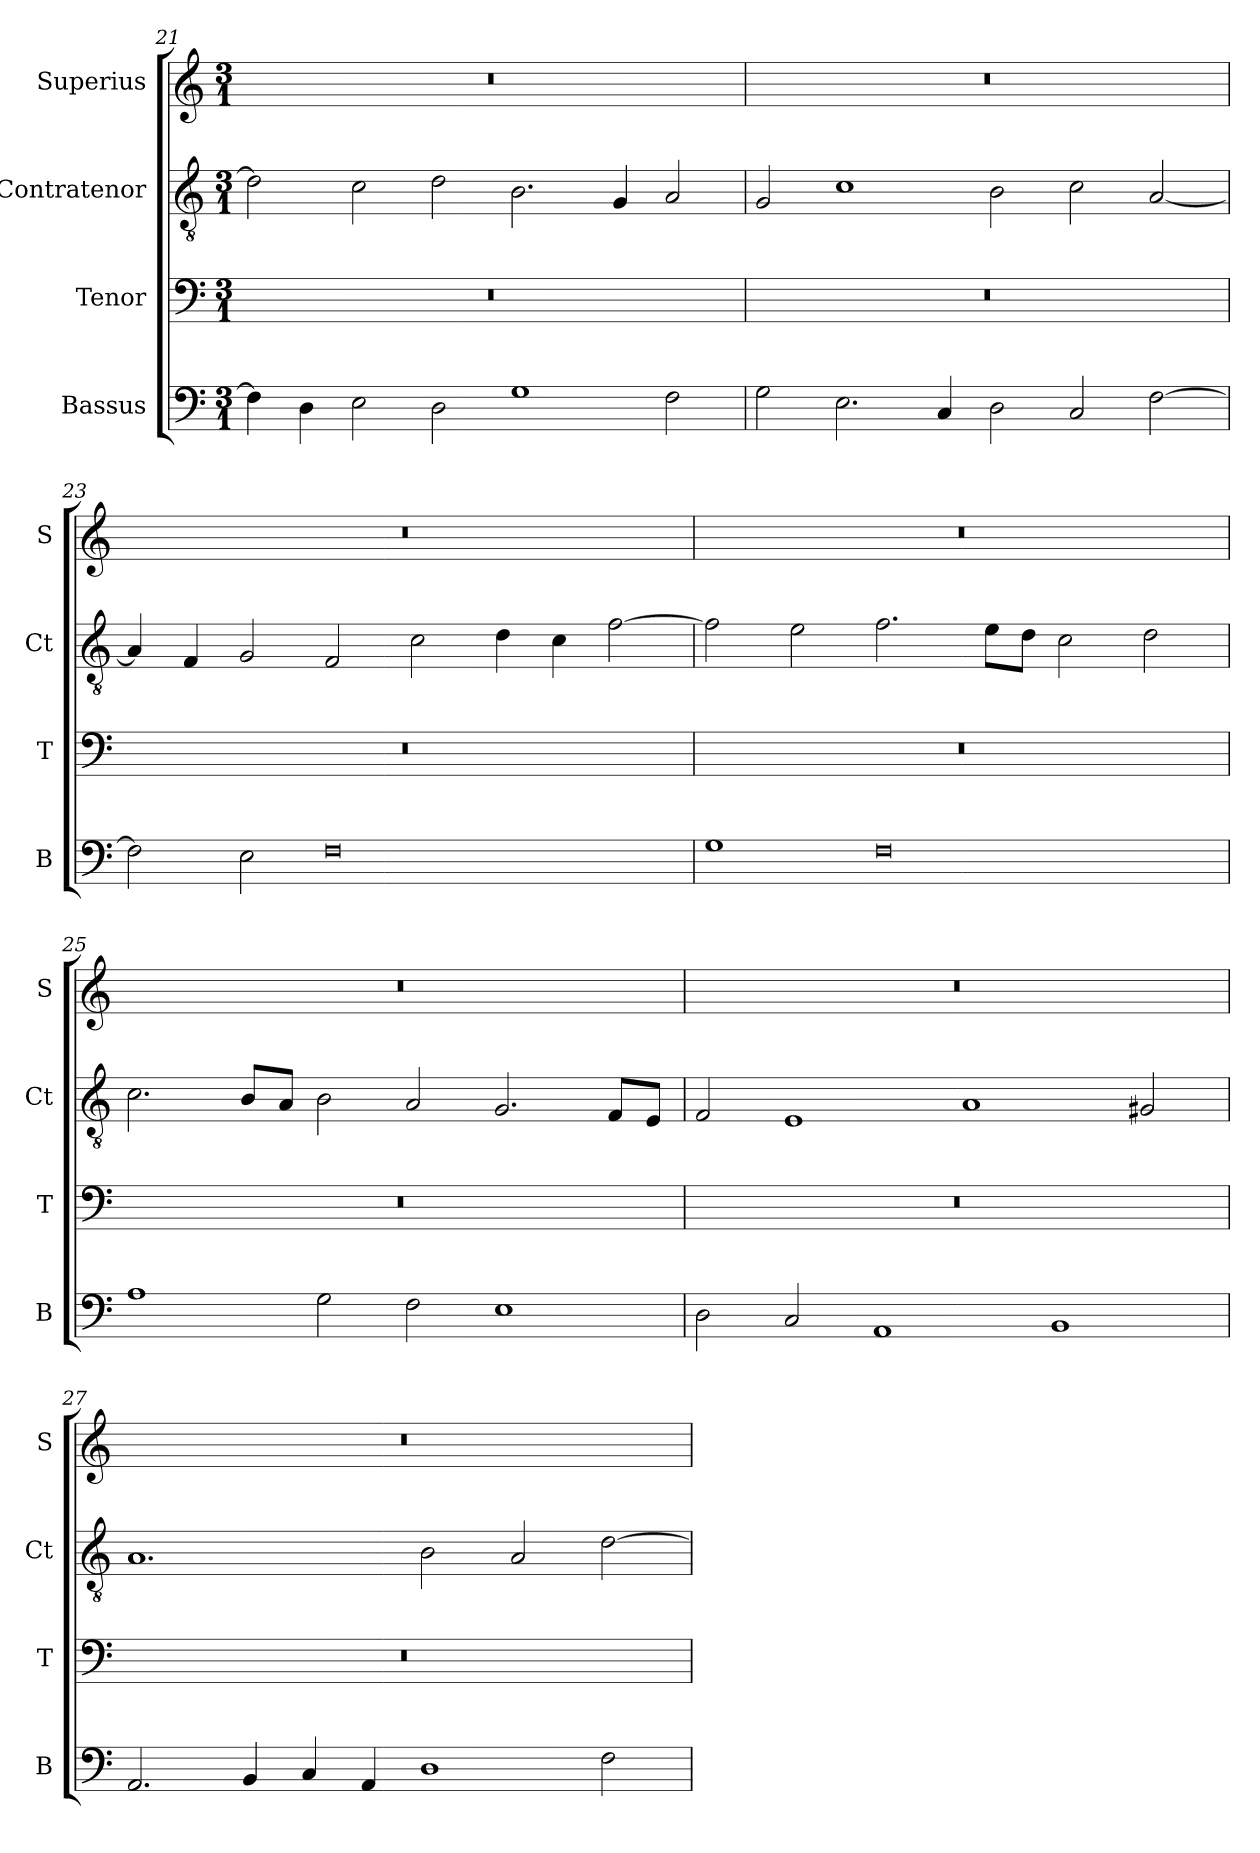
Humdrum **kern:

**kern	**kern	**kern	**kern
*part4	*part3	*part2	*part1
*staff4	*staff3	*staff2	*staff1
*I"Bassus	*I"Tenor	*I"Contratenor	*I"Superius
*I'B	*I'T	*I'Ct	*I'S
*clefF4	*clefF4	*clefGv2	*clefG2
*k[]	*k[]	*k[]	*k[]
*M3/1	*M3/1	*M3/1	*M3/1
=21	=21	=21	=21
4F\]	0.r	2d\]	0.r
4D\	.	.	.
2E\	.	2c\	.
2D\	.	2d\	.
1G	.	2.B\	.
.	.	4G/	.
2F\	.	2A/	.
=22	=22	=22	=22
2G\	0.r	2G/	0.r
2.E\	.	1c	.
4C/	.	.	.
2D\	.	2B\	.
2C/	.	2c\	.
[2F\	.	[2A/	.
=23	=23	=23	=23
2F\]	0.r	4A/]	0.r
.	.	4F/	.
2E\	.	2G/	.
0F	.	2F/	.
.	.	2c\	.
.	.	4d\	.
.	.	4c\	.
.	.	[2f\	.
=24	=24	=24	=24
1G	0.r	2f\]	0.r
.	.	2e\	.
0F	.	2.f\	.
.	.	8e\L	.
.	.	8d\J	.
.	.	2c\	.
.	.	2d\	.
=25	=25	=25	=25
1A	0.r	2.c\	0.r
.	.	8B/L	.
.	.	8A/J	.
2G\	.	2B\	.
2F\	.	2A/	.
1E	.	2.G/	.
.	.	8F/L	.
.	.	8E/J	.
=26	=26	=26	=26
2D\	0.r	2F/	0.r
2C/	.	1E	.
1AA	.	.	.
.	.	1A	.
1BB	.	.	.
.	.	2G#X/	.
=27	=27	=27	=27
2.AA/	0.r	1.A	0.r
4BB/	.	.	.
4C/	.	.	.
4AA/	.	.	.
1D	.	2B\	.
.	.	2A/	.
2F\	.	[2d\	.
=	=	=	=
*-	*-	*-	*-
